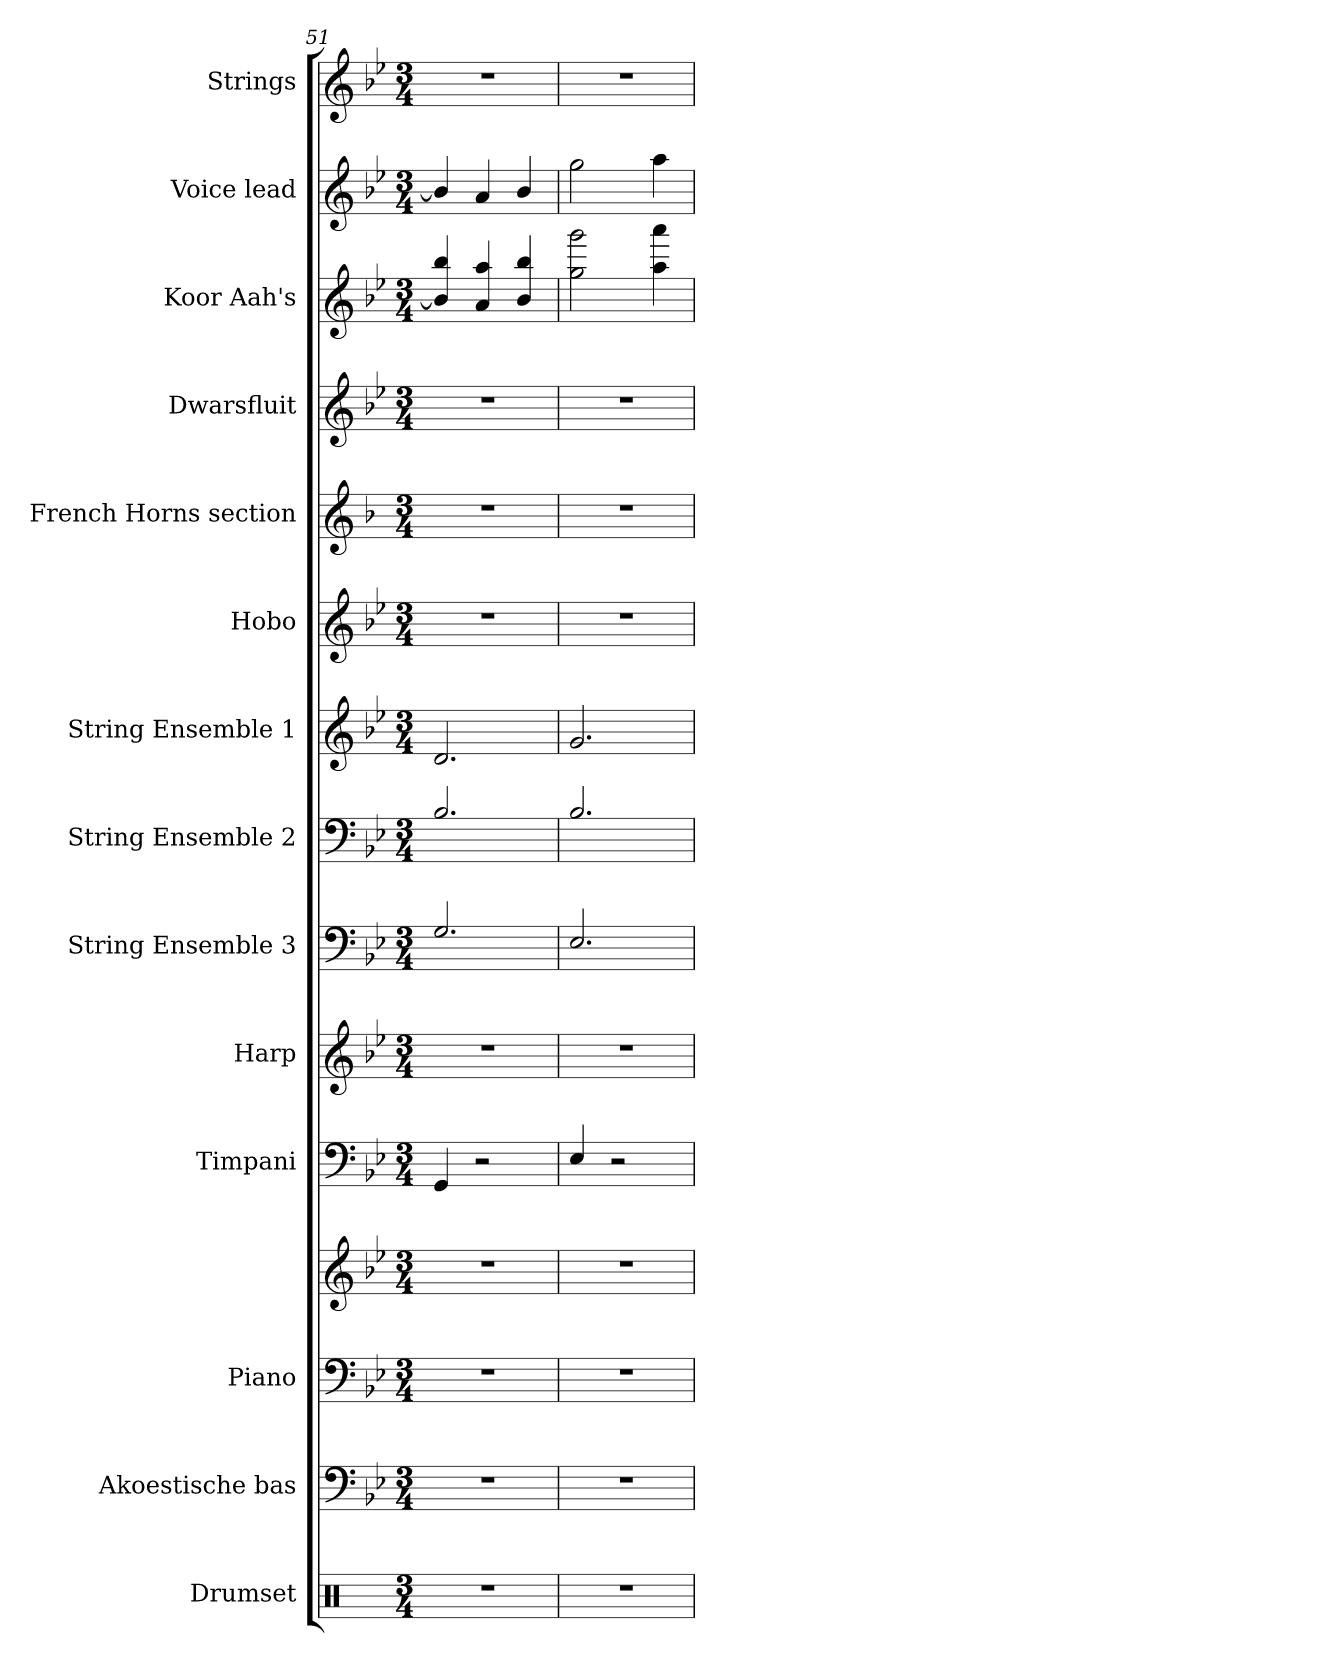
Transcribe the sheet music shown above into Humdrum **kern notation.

**kern	**kern	**kern	**kern	**kern	**kern	**kern	**kern	**kern	**kern	**kern	**kern	**kern	**kern	**kern
*part14	*part13	*part12	*part12	*part11	*part10	*part9	*part8	*part7	*part6	*part5	*part4	*part3	*part2	*part1
*staff15	*staff14	*staff13	*staff12	*staff11	*staff10	*staff9	*staff8	*staff7	*staff6	*staff5	*staff4	*staff3	*staff2	*staff1
*I"Drumset	*I"Akoestische bas	*I"Piano	*	*I"Timpani	*I"Harp	*I"String Ensemble 3	*I"String Ensemble 2	*I"String Ensemble 1	*I"Hobo	*I"French Horns section	*I"Dwarsfluit	*I"Koor Aah's	*I"Voice lead	*I"Strings
*I'D. set	*I'Bas	*I'Piano	*	*I'Timpani	*I'Harp	*I'String Ensemble 3	*I'String Ensemble 2	*I'String Ensemble 1	*I'Hobo	*I'French Horns section	*I'Dwarsfluit	*I'Koor Aah's	*I'Voice lead	*I'Strings
*clefX	*clefF4	*clefF4	*clefG2	*clefF4	*clefG2	*clefF4	*clefF4	*clefG2	*clefG2	*clefG2	*clefG2	*clefG2	*clefG2	*clefG2
*	*ITrd7c12	*	*	*	*	*	*	*	*	*ITrd4c7	*	*	*	*
*k[]	*k[b-e-]	*k[b-e-]	*k[b-e-]	*k[b-e-]	*k[b-e-]	*k[b-e-]	*k[b-e-]	*k[b-e-]	*k[b-e-]	*k[b-e-]	*k[b-e-]	*k[b-e-]	*k[b-e-]	*k[b-e-]
*M3/4	*M3/4	*M3/4	*M3/4	*M3/4	*M3/4	*M3/4	*M3/4	*M3/4	*M3/4	*M3/4	*M3/4	*M3/4	*M3/4	*M3/4
=51	=51	=51	=51	=51	=51	=51	=51	=51	=51	=51	=51	=51	=51	=51
2.r	2.r	2.r	2.r	4GG/	2.r	2.G/	2.B-/	2.d/	2.r	2.r	2.r	4b-/] 4bb-/	4b-/]	2.r
.	.	.	.	2r	.	.	.	.	.	.	.	4a/ 4aa/	4a/	.
.	.	.	.	.	.	.	.	.	.	.	.	4b-/ 4bb-/	4b-/	.
=52	=52	=52	=52	=52	=52	=52	=52	=52	=52	=52	=52	=52	=52	=52
2.r	2.r	2.r	2.r	4E-/	2.r	2.E-/	2.B-/	2.g/	2.r	2.r	2.r	2gg\ 2ggg\	2gg\	2.r
.	.	.	.	2r	.	.	.	.	.	.	.	.	.	.
.	.	.	.	.	.	.	.	.	.	.	.	4aa\ 4aaa\	4aa\	.
=	=	=	=	=	=	=	=	=	=	=	=	=	=	=
*-	*-	*-	*-	*-	*-	*-	*-	*-	*-	*-	*-	*-	*-	*-
